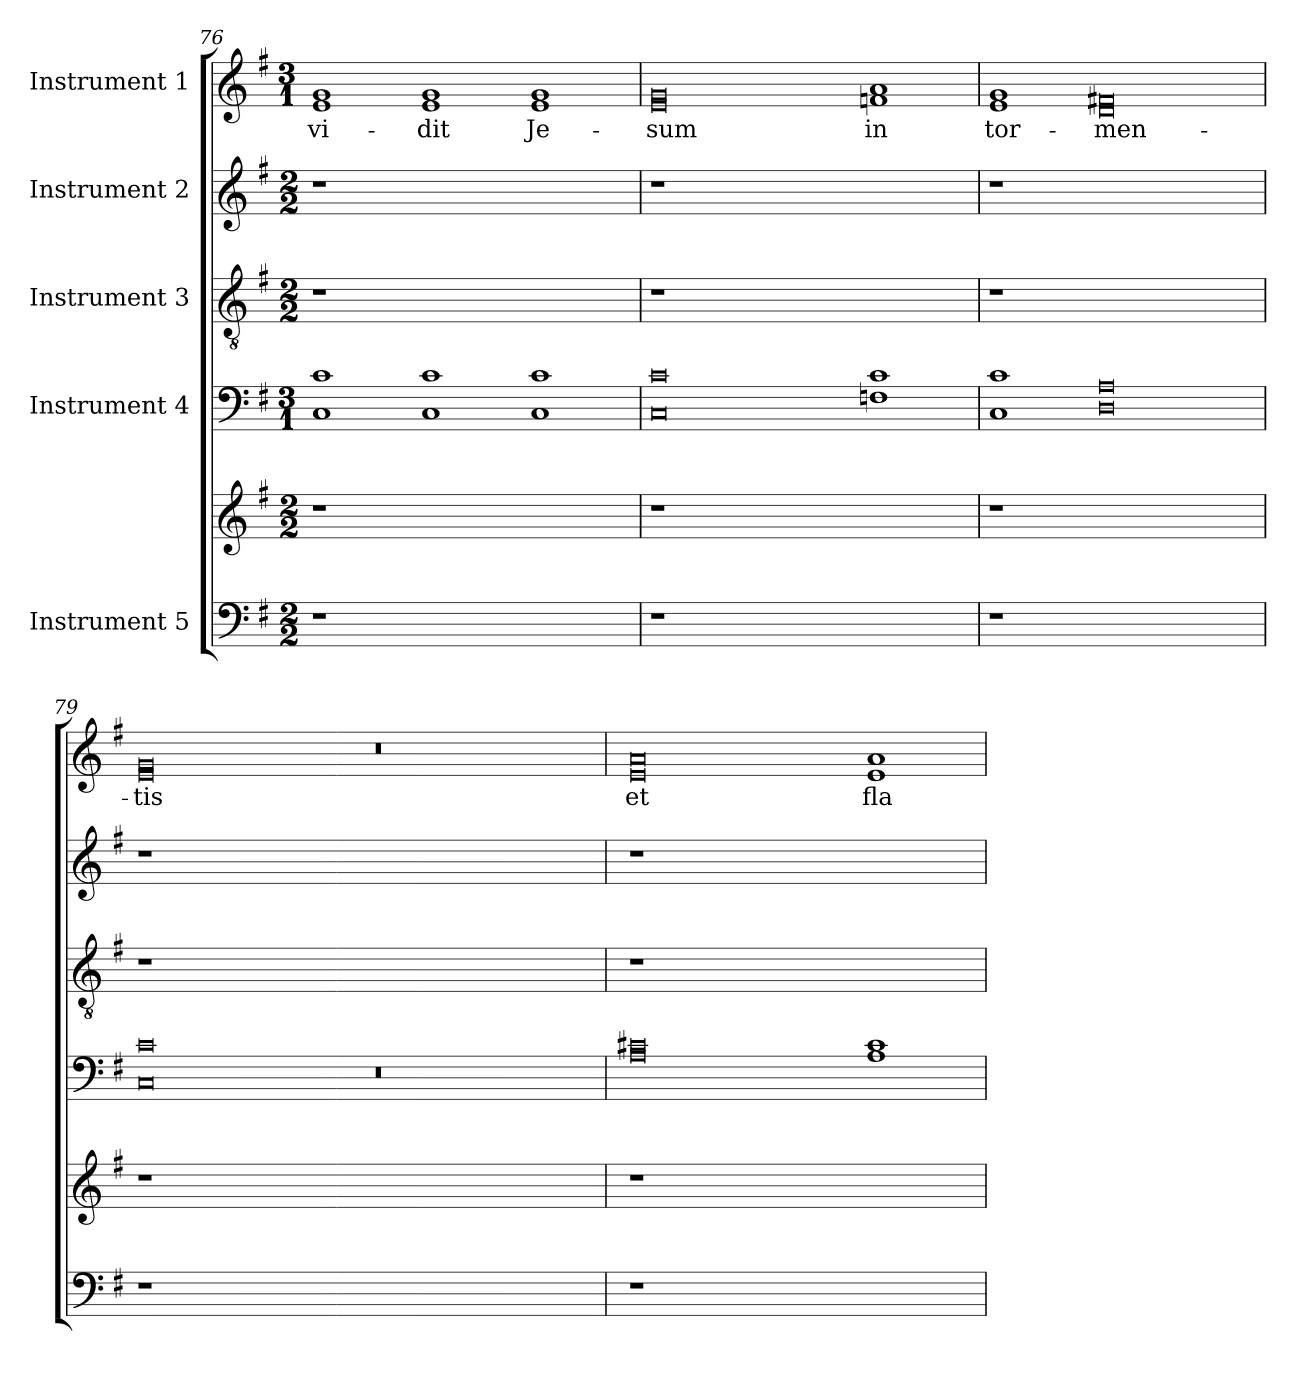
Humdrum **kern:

**kern	**kern	**kern	**kern	**kern	**kern	**text
*part5	*part5	*part4	*part3	*part2	*part1	*part1
*staff6	*staff5	*staff4	*staff3	*staff2	*staff1	*staff1
*I"Instrument 5	*	*I"Instrument 4	*I"Instrument 3	*I"Instrument 2	*I"Instrument 1	*
*clefF4	*clefG2	*clefF4	*clefGv2	*clefG2	*clefG2	*
*ITrd-3c-5	*ITrd-3c-5	*	*	*	*	*
*k[]	*k[]	*k[f#]	*k[f#]	*k[f#]	*k[f#]	*
*C:	*C:	*G:	*G:	*G:	*G:	*
*M2/2	*M2/2	*M3/1	*M2/2	*M2/2	*M3/1	*
=76	=76	=76	=76	=76	=76	=76
!	!	!	!	!	!	!LO:LY:b:cj
1r	1r	1c 1C	1r	1r	1g 1e	vi-
!	!	!	!	!	!	!LO:LY:b:cj
0ryy	0ryy	1c 1C	0ryy	0ryy	1g 1e	-dit
!	!	!	!	!	!	!LO:LY:b:cj
.	.	1c 1C	.	.	1g 1e	Je-
=77	=77	=77	=77	=77	=77	=77
!	!	!	!	!	!	!LO:LY:b:cj
1r	1r	0c 0C	1r	1r	0g 0e	-sum
0ryy	0ryy	.	0ryy	0ryy	.	.
!	!	!	!	!	!	!LO:LY:b:cj
.	.	1c 1Fn	.	.	1a 1fn	in
=78	=78	=78	=78	=78	=78	=78
!	!	!	!	!	!	!LO:LY:b
1r	1r	1c 1C	1r	1r	1g 1e	tor-
!	!	!	!	!	!	!LO:LY:b:rj
0ryy	0ryy	0A 0D	0ryy	0ryy	0f#X 0d	-men-
=79	=79	=79	=79	=79	=79	=79
!	!	!	!	!	!	!LO:LY:b:rj
1r	1r	0c 0C	1r	1r	0g 0e	-tis
00ryy	00ryy	.	00ryy	00ryy	.	.
.	.	0.r	.	.	0.r	.
!!LO:LB:g=z
=80	=80	=80	=80	=80	=80	=80
!	!	!	!	!	!	!LO:LY:b:rj
1r	1r	0c# 0A	1r	1r	0a 0e	et
0ryy	0ryy	.	0ryy	0ryy	.	.
!	!	!	!	!	!	!LO:LY:b:cj
.	.	1c# 1A	.	.	1a 1e	fla-
=	=	=	=	=	=	=
*-	*-	*-	*-	*-	*-	*-
